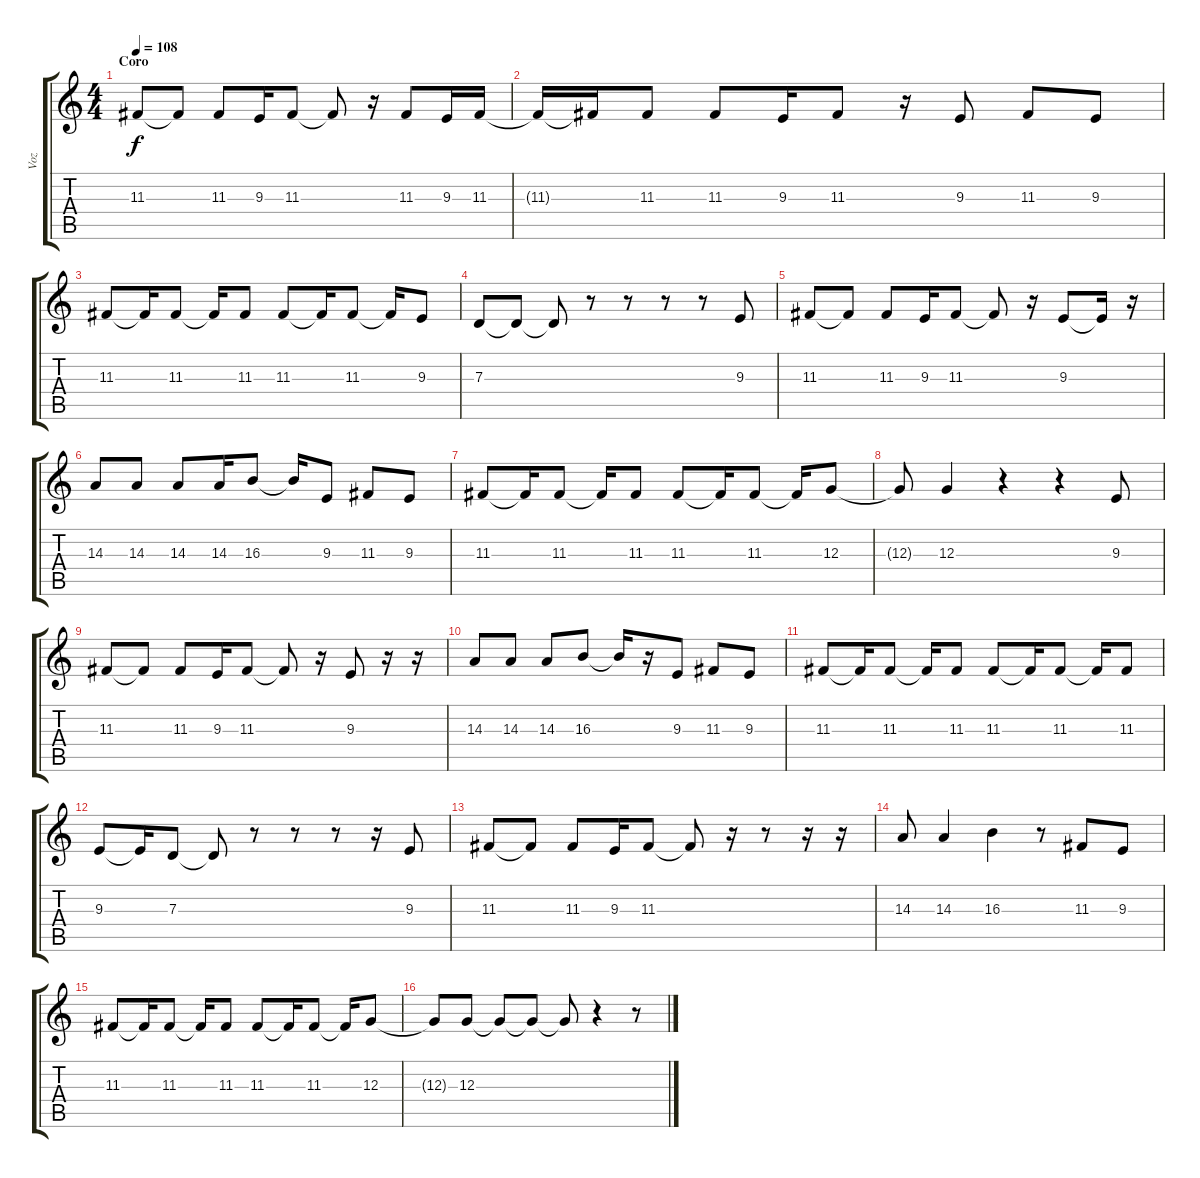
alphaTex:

\track ("Voz" "Voz") {instrument flute}
\staff {score tabs}
\tuning (E4 B3 G3 D3 A2 E2) {hide}
\ts (4 4)
\section ("" "Coro")
\tempo 108
\clef g2
\ks c
11.3.8{dy f} 11.3{t}.8 11.3.8 9.3.16 11.3.8 11.3{t}.8 r.16 11.3.8 9.3.16 11.3.16 |
11.3{t}.16 11.3{t}.16 11.3.8 11.3.8 9.3.16 11.3.8 r.16 9.3.8 11.3.8 9.3.8 |
11.3.8 11.3{t}.16 11.3.8 11.3{t}.16 11.3.8 11.3.8 11.3{t}.16 11.3.8 11.3{t}.16 9.3.8 |
7.3.8 7.3{t}.8 7.3{t}.8 r.8 r.8 r.8 r.8 9.3.8 |
11.3.8 11.3{t}.8 11.3.8 9.3.16 11.3.8 11.3{t}.8 r.16 9.3.8 9.3{t}.16 r.16 |
14.3.8 14.3.8 14.3.8 14.3.16 16.3.8 16.3{t}.16 9.3.8 11.3.8 9.3.8 |
11.3.8 11.3{t}.16 11.3.8 11.3{t}.16 11.3.8 11.3.8 11.3{t}.16 11.3.8 11.3{t}.16 12.3.8 |
12.3{t}.8 12.3.4 r.4 r.4 9.3.8 |
11.3.8 11.3{t}.8 11.3.8 9.3.16 11.3.8 11.3{t}.8 r.16 9.3.8 r.16 r.16 |
14.3.8 14.3.8 14.3.8 16.3.8 16.3{t}.16 r.16 9.3.8 11.3.8 9.3.8 |
11.3.8 11.3{t}.16 11.3.8 11.3{t}.16 11.3.8 11.3.8 11.3{t}.16 11.3.8 11.3{t}.16 11.3.8 |
9.3.8 9.3{t}.16 7.3.8 7.3{t}.8 r.8 r.8 r.8 r.16 9.3.8 |
11.3.8 11.3{t}.8 11.3.8 9.3.16 11.3.8 11.3{t}.8 r.16 r.8 r.16 r.16 |
14.3.8 14.3.4 16.3.4 r.8 11.3.8 9.3.8 |
11.3.8 11.3{t}.16 11.3.8 11.3{t}.16 11.3.8 11.3.8 11.3{t}.16 11.3.8 11.3{t}.16 12.3.8 |
12.3{t}.8 12.3.8 12.3{t}.8 12.3{t}.8 12.3{t}.8 r.4 r.8
